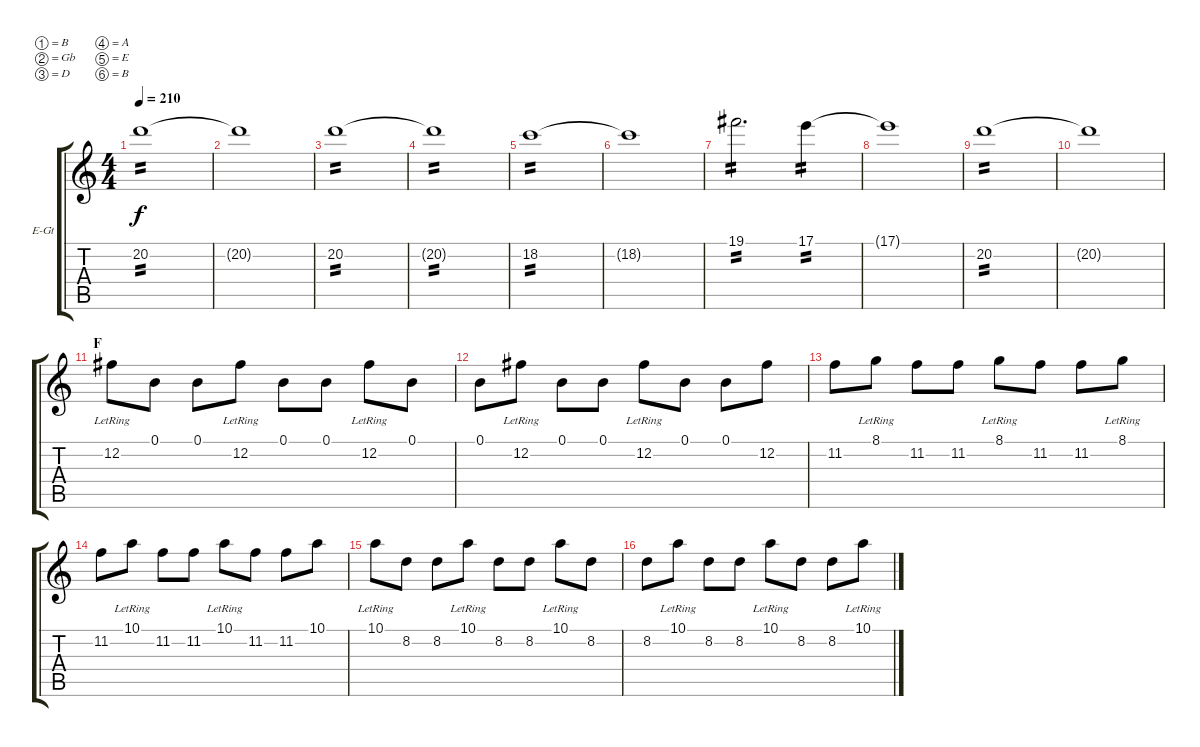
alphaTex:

\bracketExtendMode groupsimilarinstruments
\firstSystemTrackNameOrientation horizontal
\otherSystemsTrackNameOrientation horizontal
\track ("Lead Guitar" "E-Gt") {instrument distortionguitar}
\staff {score tabs}
\tuning (B3 Gb3 D3 A2 E2 B1)
\ts (4 4)
\tempo 210
\clef g2
\scale
0.333333
\ks c
20.2.1{tp 2 dy f} |
\scale
0.333333 20.2{t}.1 |
\scale
0.333333 20.2.1{tp 2} |
\scale
0.333333 20.2{t}.1{tp 2} |
\scale
0.333333 18.2.1{tp 2} |
\scale
0.288372 18.2{t}.1 |
\scale
0.423256 19.1.2{d tp 2} 17.1.4{tp 2} |
\scale
0.288372 17.1{t}.1 |
\scale
0.216783 20.2.1{tp 2} |
\scale
0.216783 20.2{t}.1 |
\section ("" "F")
\scale
0.566434 12.2{lr}.8 0.1.8 0.1.8 12.2{lr}.8 0.1.8 0.1.8 12.2{lr}.8 0.1.8 |
\scale
0.38343 0.1.8 12.2{lr}.8 0.1.8 0.1.8 12.2{lr}.8 0.1.8 0.1.8 12.2.8 |
\scale
0.308285 11.2.8 8.1{lr}.8 11.2.8 11.2.8 8.1{lr}.8 11.2.8 11.2.8 8.1{lr}.8 |
\scale
0.308285 11.2.8 10.1{lr}.8 11.2.8 11.2.8 10.1{lr}.8 11.2.8 11.2.8 10.1.8 |
\scale
0.307102 10.1{lr}.8 8.2.8 8.2.8 10.1{lr}.8 8.2.8 8.2.8 10.1{lr}.8 8.2.8 |
\scale
0.307102 8.2.8 10.1{lr}.8 8.2.8 8.2.8 10.1{lr}.8 8.2.8 8.2.8 10.1{lr}.8
